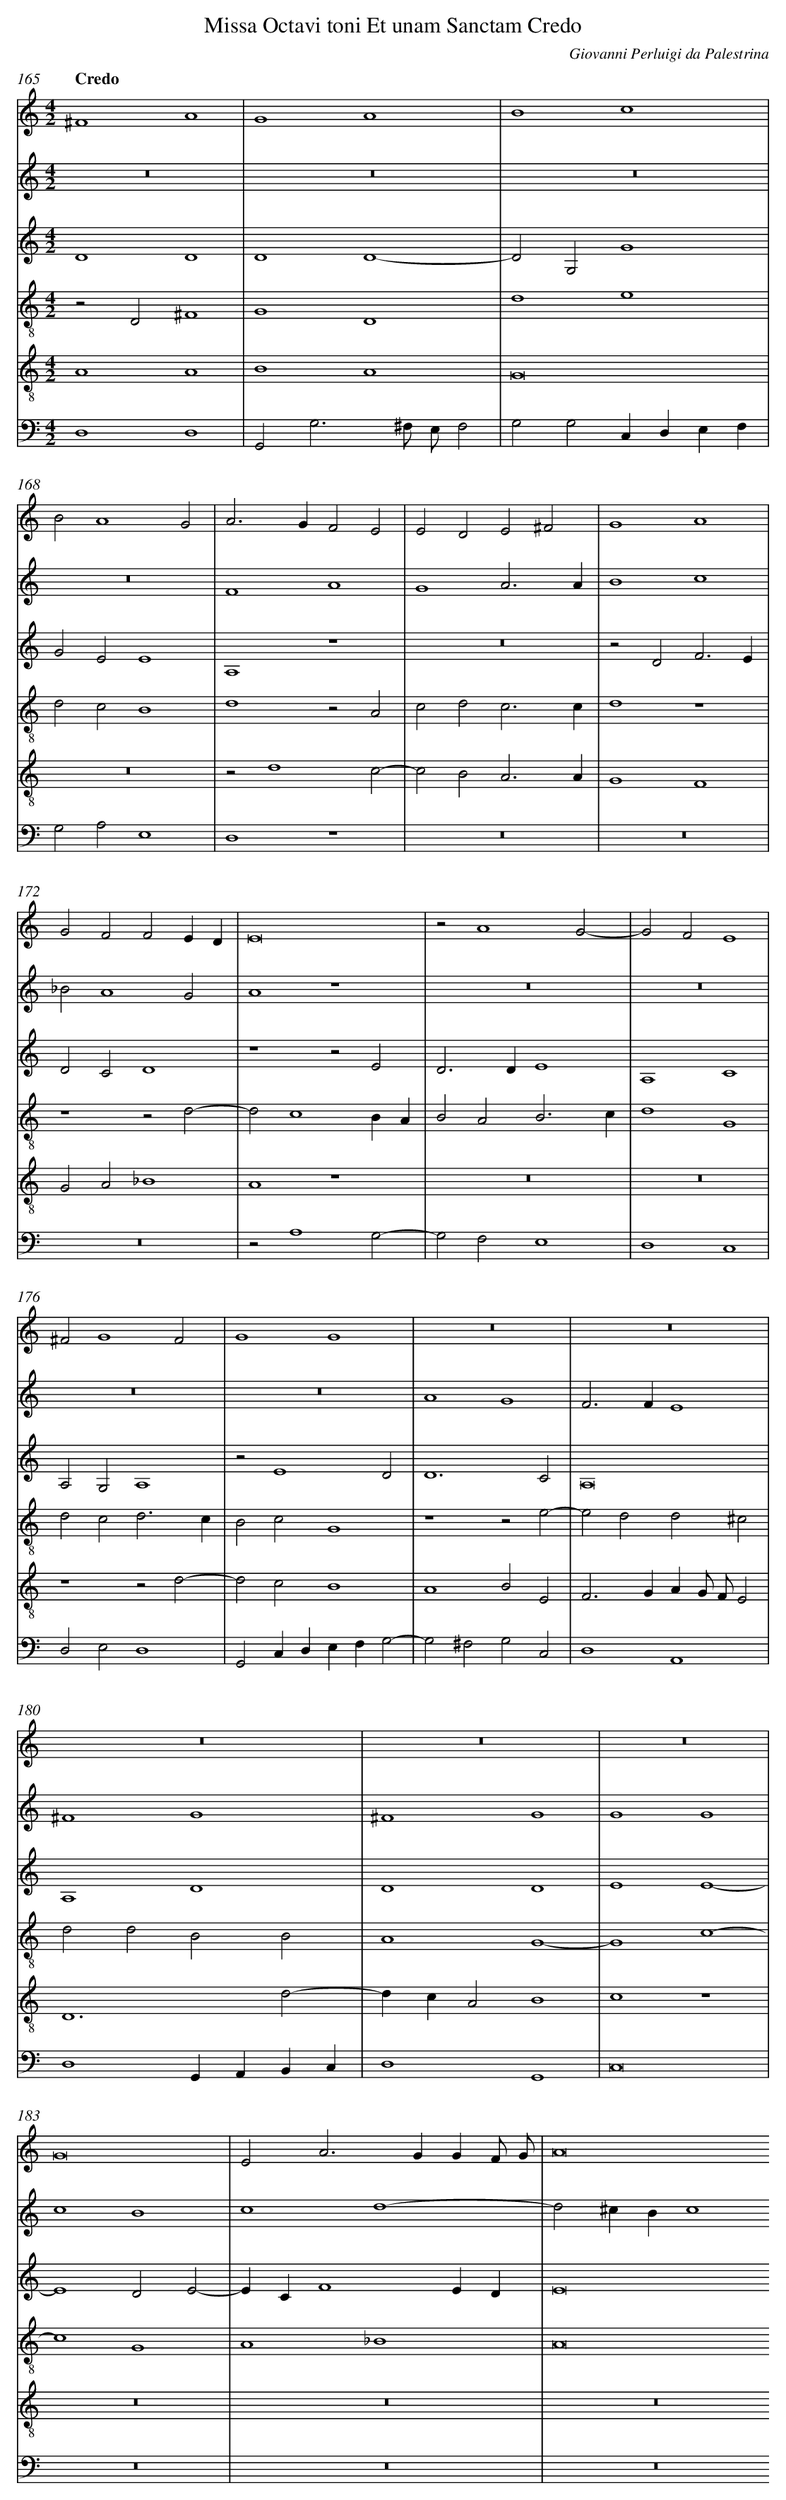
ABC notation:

X:1
T: Missa Octavi toni Et unam Sanctam Credo
C: Giovanni Perluigi da Palestrina
L: 1/4
M: 4/2
Q: "Credo"
V: 1 clef=treble
V: 2 clef=treble
V: 3 clef=treble
V: 4 clef=treble-8
V: 5 clef=treble-8
V: 6 clef=bass
K: C
[V:1] ^F4A4 |
[V:2] z8 |
[V:3] D4D4 |
[V:4] z2D2^F4 |
[V:5] A4A4 |
[V:6] D,4D,4 |
[V:1] G4A4 |
[V:2] z8 |
[V:3] D4D4- |
[V:4] G4D4 |
[V:5] B4A4 |
[V:6] G,,2G,3^F,/ E,/F,2 |
[V:1] B4c4 |
[V:2] z8 |
[V:3] D2G,2G4 |
[V:4] d4e4 |
[V:5] G8 |
[V:6] G,2G,2C,D,E,F, |
[V:1] B2A4G2 |
[V:2] z8 |
[V:3] G2E2E4 |
[V:4] d2c2B4 |
[V:5] z8 |
[V:6] G,2A,2E,4 |
[V:1] A2>G2F2E2 |
[V:2] F4A4 |
[V:3] A,4z4 |
[V:4] d4z2A2 |
[V:5] z2d4c2- |
[V:6] D,4z4 |
[V:1] E2D2E2^F2 |
[V:2] G4A3A |
[V:3] z8 |
[V:4] c2d2c3c |
[V:5] c2B2A3A |
[V:6] z8 |
[V:1] G4A4 |
[V:2] B4c4 |
[V:3] z2D2F3E |
[V:4] d4z4 |
[V:5] G4F4 |
[V:6] z8 |
[V:1] G2F2F2ED |
[V:2] _B2A4G2 |
[V:3] D2C2D4 |
[V:4] z4z2d2- |
[V:5] G2A2_B4 |
[V:6] z8 |
[V:1] E8 |
[V:2] A4z4 |
[V:3] z4z2E2 |
[V:4] d2c4BA |
[V:5] A4z4 |
[V:6] z2A,4G,2- |
[V:1] z2A4G2- |
[V:2] z8 |
[V:3] D2>D2E4 |
[V:4] B2A2B3c |
[V:5] z8 |
[V:6] G,2F,2E,4 |
[V:1] G2F2E4 |
[V:2] z8 |
[V:3] A,4C4 |
[V:4] d4G4 |
[V:5] z8 |
[V:6] D,4C,4 |
[V:1] ^F2G4F2 |
[V:2] z8 |
[V:3] A,2G,2A,4 |
[V:4] d2c2d3c |
[V:5] z4z2d2- |
[V:6] D,2E,2D,4 |
[V:1] G4G4 |
[V:2] z8 |
[V:3] z2E4D2 |
[V:4] B2c2G4 |
[V:5] d2c2B4 |
[V:6] G,,2C,D,E,F,G,2- |
[V:1] z8 |
[V:2] A4G4 |
[V:3] D6C2 |
[V:4] z4z2e2- |
[V:5] A4B2E2 |
[V:6] G,2^F,2G,2C,2 |
[V:1] z8 |
[V:2] F2>F2E4 |
[V:3] A,8 |
[V:4] e2d2d2^c2 |
[V:5] F2>G2AG/ F/E2 |
[V:6] D,4A,,4 |
[V:1] z8 |
[V:2] ^F4G4 |
[V:3] A,4D4 |
[V:4] d2d2B2B2 |
[V:5] D6d2- |
[V:6] D,4G,,A,,B,,C, |
[V:1] z8 |
[V:2] ^F4G4 |
[V:3] D4D4 |
[V:4] A4G4- |
[V:5] dcA2B4 |
[V:6] D,4G,,4 |
[V:1] z8 |
[V:2] G4G4 |
[V:3] E4E4- |
[V:4] G4c4- |
[V:5] c4z4 |
[V:6] C,8 |
[V:1] G8 |
[V:2] c4B4 |
[V:3] E4D2E2- |
[V:4] c4G4 |
[V:5] z8 |
[V:6] z8 |
[V:1] E2A2>G2GF/ G/ |
[V:2] c4d4- |
[V:3] ECF4ED |
[V:4] A4_B4 |
[V:5] z8 |
[V:6] z8 |
[V:1] A8
[V:2] d2^cBc4
[V:3] E8
[V:4] A8
[V:5] z8
[V:6] z8
